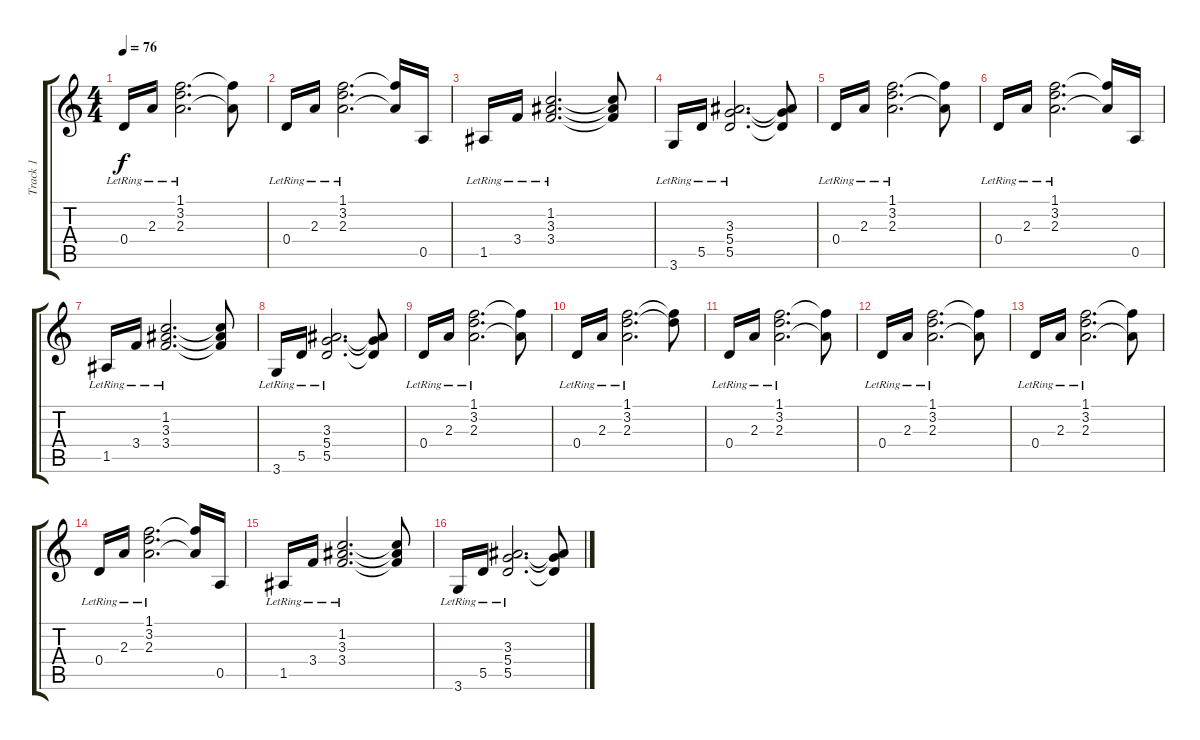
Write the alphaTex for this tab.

\track ("Track 1" "Track 1") {instrument acousticguitarsteel}
\staff {score tabs}
\tuning (E4 B3 G3 D3 A2 E2) {hide}
\ts (4 4)
\tempo 76
\clef g2
\ks c
0.4{lr}.16{dy f} 2.3{lr}.16 (1.1{lr} 3.2{lr} 2.3{lr}).2{d} (1.1{t} 2.3{t}).8 |
0.4{lr}.16 2.3{lr}.16 (1.1{lr} 3.2{lr} 2.3{lr}).2{d} (1.1{t} 2.3{t}).16 0.5.16 |
1.5{lr}.16 3.4{lr}.16 (1.2{lr} 3.3{lr} 3.4{lr}).2{d} (1.2{t} 3.3{t} 3.4{t}).8 |
3.6{lr}.16 5.5{lr}.16 (3.3{lr} 5.4{lr} 5.5{lr}).2{d} (3.3{t} 5.4{t} 5.5{t}).8 |
0.4{lr}.16 2.3{lr}.16 (1.1{lr} 3.2{lr} 2.3{lr}).2{d} (1.1{t} 2.3{t}).8 |
0.4{lr}.16 2.3{lr}.16 (1.1{lr} 3.2{lr} 2.3{lr}).2{d} (1.1{t} 2.3{t}).16 0.5.16 |
1.5{lr}.16 3.4{lr}.16 (1.2{lr} 3.3{lr} 3.4{lr}).2{d} (1.2{t} 3.3{t} 3.4{t}).8 |
3.6{lr}.16 5.5{lr}.16 (3.3{lr} 5.4{lr} 5.5{lr}).2{d} (3.3{t} 5.4{t} 5.5{t}).8 |
0.4{lr}.16 2.3{lr}.16 (1.1{lr} 3.2{lr} 2.3{lr}).2{d} (1.1{t} 2.3{t}).8 |
0.4{lr}.16 2.3{lr}.16 (1.1{lr} 3.2{lr} 2.3{lr}).2{d} (1.1{t} 3.2{t}).8 |
0.4{lr}.16{volume 10} 2.3{lr}.16 (1.1{lr} 3.2{lr} 2.3{lr}).2{d} (1.1{t} 2.3{t}).8 |
0.4{lr}.16 2.3{lr}.16 (1.1{lr} 3.2{lr} 2.3{lr}).2{d} (1.1{t} 2.3{t}).8 |
0.4{lr}.16 2.3{lr}.16 (1.1{lr} 3.2{lr} 2.3{lr}).2{d} (1.1{t} 2.3{t}).8 |
0.4{lr}.16 2.3{lr}.16 (1.1{lr} 3.2{lr} 2.3{lr}).2{d} (1.1{t} 2.3{t}).16 0.5.16 |
1.5{lr}.16 3.4{lr}.16 (1.2{lr} 3.3{lr} 3.4{lr}).2{d} (1.2{t} 3.3{t} 3.4{t}).8 |
3.6{lr}.16 5.5{lr}.16 (3.3{lr} 5.4{lr} 5.5{lr}).2{d} (3.3{t} 5.4{t} 5.5{t}).8
